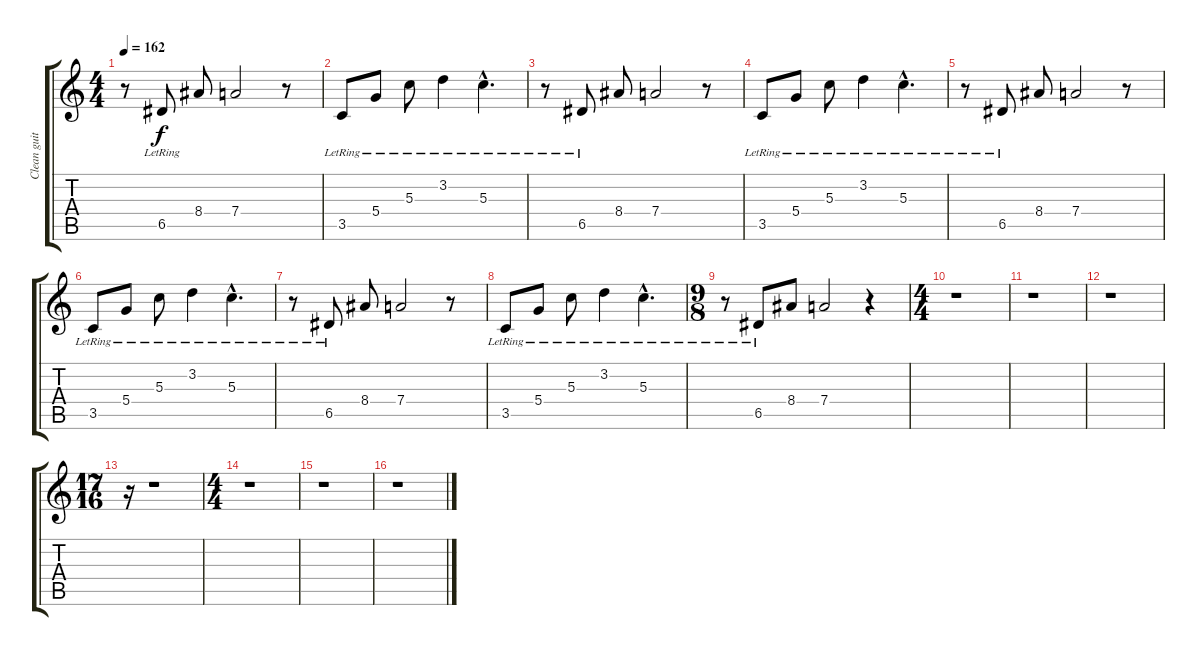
\track ("Clean guitar" "Clean guit") {instrument electricguitarclean}
\staff {score tabs}
\tuning (E4 B3 G3 D3 A2 D2) {hide}
\ts (4 4)
\tempo 162
\clef g2
\ks c
r.8{dy f} 6.5{lr}.8 8.4.8 7.4.2 r.8 |
3.5{lr}.8 5.4{lr}.8 5.3{lr}.8 3.2{lr}.4 5.3{hac lr}.4{d} |
r.8 6.5{lr}.8 8.4.8 7.4.2 r.8 |
3.5{lr}.8 5.4{lr}.8 5.3{lr}.8 3.2{lr}.4 5.3{hac lr}.4{d} |
r.8 6.5{lr}.8 8.4.8 7.4.2 r.8 |
3.5{lr}.8 5.4{lr}.8 5.3{lr}.8 3.2{lr}.4 5.3{hac lr}.4{d} |
r.8 6.5{lr}.8 8.4.8 7.4.2 r.8 |
3.5{lr}.8 5.4{lr}.8 5.3{lr}.8 3.2{lr}.4 5.3{hac lr}.4{d} |
\ts (9 8)
r.8 6.5{lr}.8 8.4.8 7.4.2 r.4 |
\ts (4 4)
r.1 |
r.1 |
r.1 |
\ts (17 16)
r.16 r.1 |
\ts (4 4)
r.1 |
r.1 |
r.1
